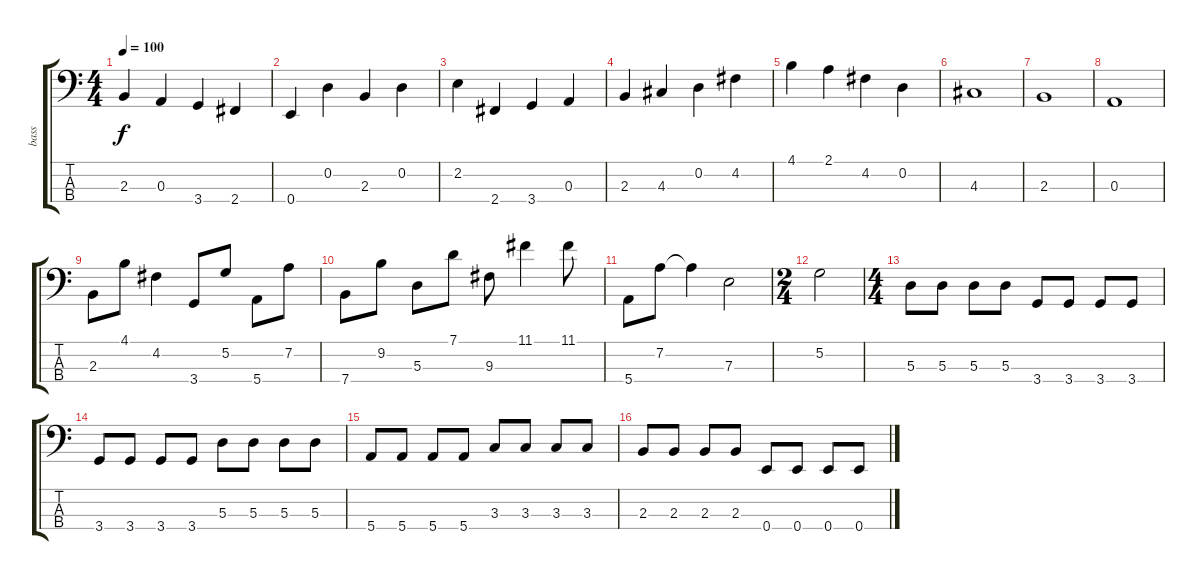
\track ("bass" "bass") {instrument electricbassfinger}
\staff {score tabs}
\tuning (G2 D2 A1 E1) {hide}
\ts (4 4)
\tempo 100
\clef f4
\ks c
2.3.4{dy f} 0.3.4 3.4.4 2.4.4 |
0.4.4 0.2.4 2.3.4 0.2.4 |
2.2.4 2.4.4 3.4.4 0.3.4 |
2.3.4 4.3.4 0.2.4 4.2.4 |
4.1.4 2.1.4 4.2.4 0.2.4 |
4.3.1 |
2.3.1 |
0.3.1 |
2.3.8 4.1.8 4.2.4 3.4.8 5.2.8 5.4.8 7.2.8 |
7.4.8 9.2.8 5.3.8 7.1.8 9.3.8 11.1.4 11.1.8 |
5.4.8 7.2.8 7.2{t}.4 7.3.2 |
\ts (2 4)
5.2.2 |
\ts (4 4)
5.3.8 5.3.8 5.3.8 5.3.8 3.4.8 3.4.8 3.4.8 3.4.8 |
3.4.8 3.4.8 3.4.8 3.4.8 5.3.8 5.3.8 5.3.8 5.3.8 |
5.4.8 5.4.8 5.4.8 5.4.8 3.3.8 3.3.8 3.3.8 3.3.8 |
2.3.8 2.3.8 2.3.8 2.3.8 0.4.8 0.4.8 0.4.8 0.4.8
